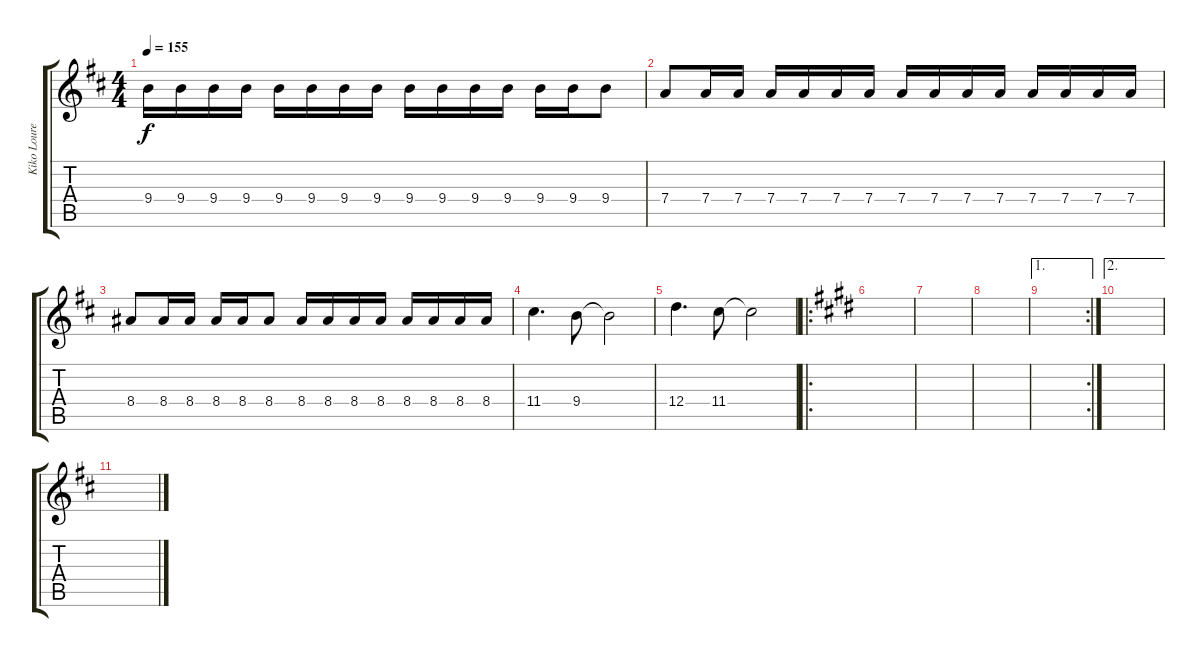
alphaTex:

\track ("Kiko Loureiro/Rafael Bittencourt" "Kiko Loure") {instrument overdrivenguitar}
\staff {score tabs}
\tuning (E4 B3 G3 D3 A2 E2) {hide}
\ts (4 4)
\tempo 155
\clef g2
\ks d
9.4.16{dy f} 9.4.16 9.4.16 9.4.16 9.4.16 9.4.16 9.4.16 9.4.16 9.4.16 9.4.16 9.4.16 9.4.16 9.4.16 9.4.16 9.4.8 |
7.4.8 7.4.16 7.4.16 7.4.16 7.4.16 7.4.16 7.4.16 7.4.16 7.4.16 7.4.16 7.4.16 7.4.16 7.4.16 7.4.16 7.4.16 |
8.4.8 8.4.16 8.4.16 8.4.16 8.4.16 8.4.8 8.4.16 8.4.16 8.4.16 8.4.16 8.4.16 8.4.16 8.4.16 8.4.16 |
11.4.4{d} 9.4.8 9.4{t}.2 |
12.4.4{d} 11.4.8 11.4{t}.2 |
\ro
\ks e
|
|
|
\ae 1
\rc 2
|
\ae 2
|
\ks d
